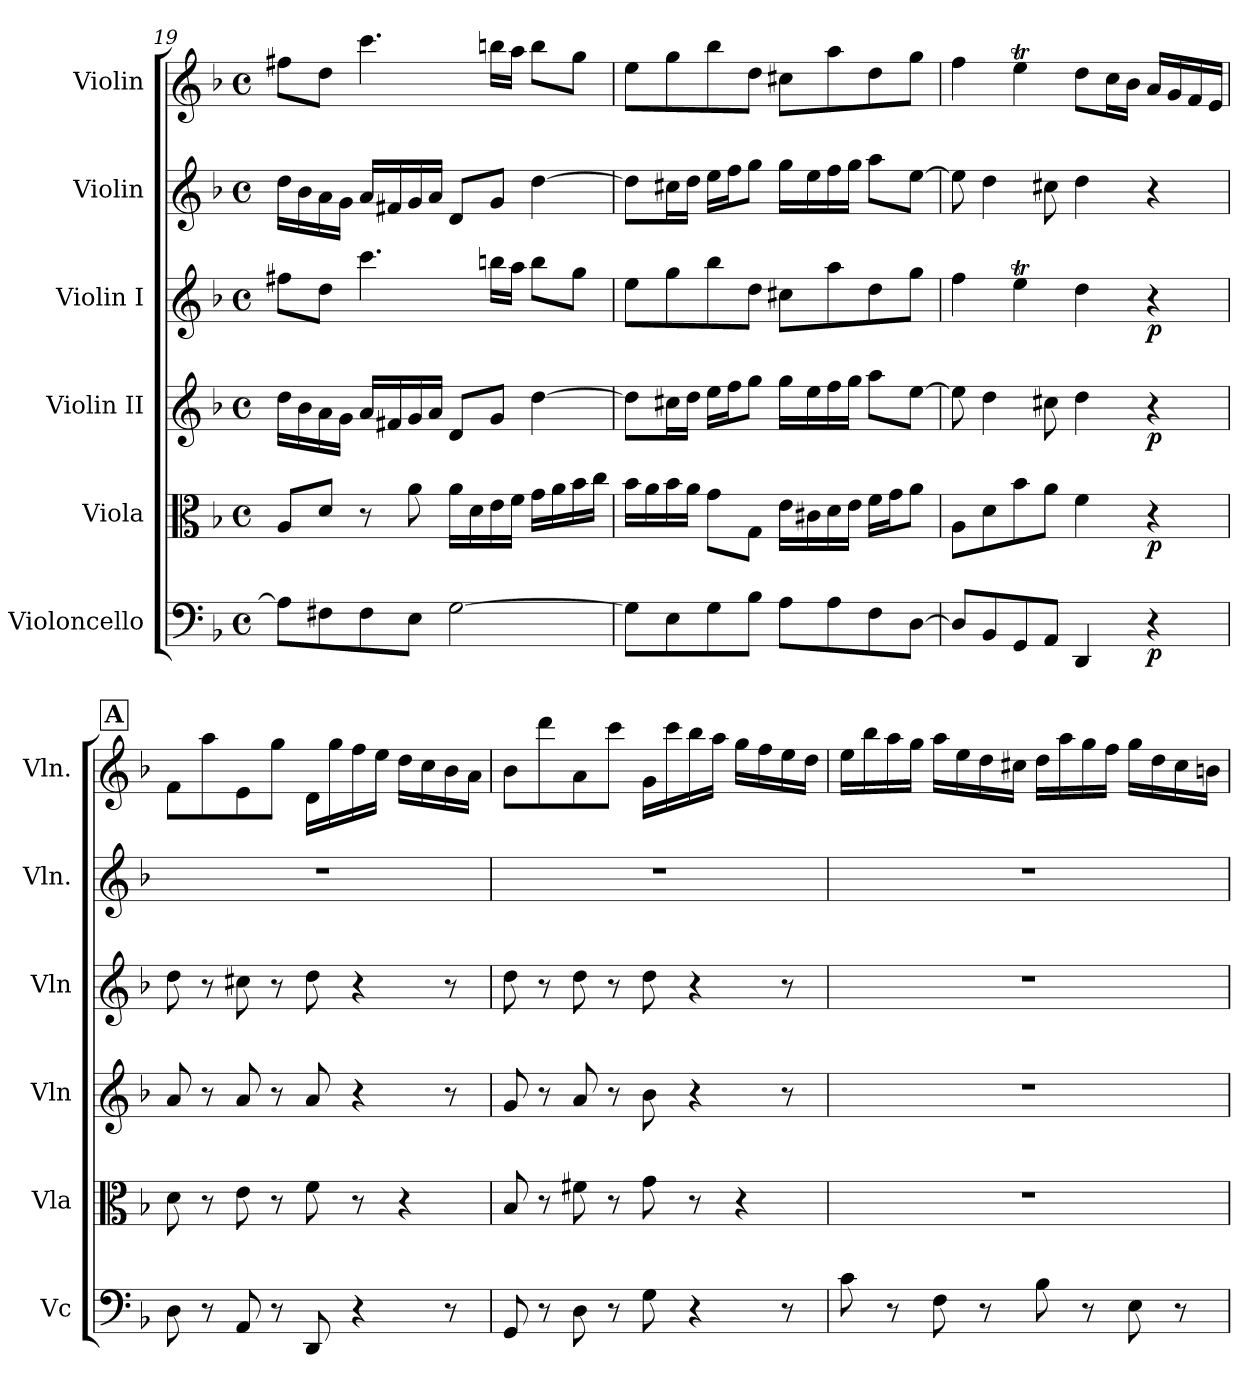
**kern	**dynam	**kern	**dynam	**kern	**dynam	**kern	**dynam	**kern	**kern
*part6	*part6	*part5	*part5	*part4	*part4	*part3	*part3	*part2	*part1
*staff6	*staff6	*staff5	*staff5	*staff4	*staff4	*staff3	*staff3	*staff2	*staff1
*I"Violoncello	*	*I"Viola	*	*I"Violin II	*	*I"Violin I	*	*I"Violin	*I"Violin
*I'Vc	*	*I'Vla	*	*I'Vln	*	*I'Vln	*	*I'Vln.	*I'Vln.
!!LO:LB:g=z
*clefF4	*	*clefC3	*	*clefG2	*	*clefG2	*	*clefG2	*clefG2
*k[b-]	*	*k[b-]	*	*k[b-]	*	*k[b-]	*	*k[b-]	*k[b-]
*M4/4	*	*M4/4	*	*M4/4	*	*M4/4	*	*M4/4	*M4/4
*met(c)	*	*met(c)	*	*met(c)	*	*met(c)	*	*met(c)	*met(c)
=19	=19	=19	=19	=19	=19	=19	=19	=19	=19
8A\L]	.	8A/L	.	16dd\LL	.	8ff#X\L	.	16dd\LL	8ff#X\L
.	.	.	.	16b-\	.	.	.	16b-\	.
8F#X\	.	8d/J	.	16a\	.	8dd\J	.	16a\	8dd\J
.	.	.	.	16g\JJ	.	.	.	16g\JJ	.
8F#\	.	8r	.	16a/LL	.	4.ccc\	.	16a/LL	4.ccc\
.	.	.	.	16f#X/	.	.	.	16f#X/	.
8E\J	.	8a\	.	16g/	.	.	.	16g/	.
.	.	.	.	16a/JJ	.	.	.	16a/JJ	.
[2G\	.	16a\LL	.	8d/L	.	.	.	8d/L	.
.	.	16d\	.	.	.	.	.	.	.
.	.	16e\	.	8g/J	.	16bbn\LL	.	8g/J	16bbn\LL
.	.	16f\JJ	.	.	.	16aa\JJ	.	.	16aa\JJ
.	.	16g\LL	.	[4dd\	.	8bb\L	.	[4dd\	8bb\L
.	.	16a\	.	.	.	.	.	.	.
.	.	16b-\	.	.	.	8gg\J	.	.	8gg\J
.	.	16cc\JJ	.	.	.	.	.	.	.
=20	=20	=20	=20	=20	=20	=20	=20	=20	=20
8G\L]	.	16b-\LL	.	8dd\L]	.	8ee\L	.	8dd\L]	8ee\L
.	.	16a\	.	.	.	.	.	.	.
8E\	.	16b-\	.	16cc#X\L	.	8gg\	.	16cc#X\L	8gg\
.	.	16a\JJ	.	16dd\JJ	.	.	.	16dd\JJ	.
8G\	.	8g\L	.	16ee\LL	.	8bb-\	.	16ee\LL	8bb-\
.	.	.	.	16ff\J	.	.	.	16ff\J	.
8B-\J	.	8G\J	.	8gg\J	.	8dd\J	.	8gg\J	8dd\J
8A\L	.	16e\LL	.	16gg\LL	.	8cc#X\L	.	16gg\LL	8cc#X\L
.	.	16c#X\	.	16ee\	.	.	.	16ee\	.
8A\	.	16d\	.	16ff\	.	8aa\	.	16ff\	8aa\
.	.	16e\JJ	.	16gg\JJ	.	.	.	16gg\JJ	.
8F\	.	16f\LL	.	8aa\L	.	8dd\	.	8aa\L	8dd\
.	.	16g\J	.	.	.	.	.	.	.
[8D\J	.	8a\J	.	[8ee\J	.	8gg\J	.	[8ee\J	8gg\J
!!LO:PB:g=z
=21	=21	=21	=21	=21	=21	=21	=21	=21	=21
8D/L]	.	8A\L	.	8ee\]	.	4ff\	.	8ee\]	4ff\
8BB-/	.	8d\	.	4dd\	.	.	.	4dd\	.
8GG/	.	8b-\	.	.	.	4eet\	.	.	4eet\
8AA/J	.	8a\J	.	8cc#X\	.	.	.	8cc#X\	.
4DD/	.	4f\	.	4dd\	.	4dd\	.	4dd\	8dd\L
.	.	.	.	.	.	.	.	.	16cc\L
.	.	.	.	.	.	.	.	.	16b-\JJ
!	!LO:DY:b	!	!LO:DY:b	!	!LO:DY:b	!	!LO:DY:b	!	!
4r	p	4r	p	4r	p	4r	p	4r	16a/LL
.	.	.	.	.	.	.	.	.	16g/
.	.	.	.	.	.	.	.	.	16f/
.	.	.	.	.	.	.	.	.	16e/JJ
!!LO:REH:place=s1:a:B:fs=14:t=A
=22	=22	=22	=22	=22	=22	=22	=22	=22	=22
8D\	.	8d\	.	8a/	.	8dd\	.	1r	8f\L
8r	.	8r	.	8r	.	8r	.	.	8aa\
8AA/	.	8e\	.	8a/	.	8cc#X\	.	.	8e\
8r	.	8r	.	8r	.	8r	.	.	8gg\J
8DD/	.	8f\	.	8a/	.	8dd\	.	.	16d\LL
.	.	.	.	.	.	.	.	.	16gg\
4r	.	8r	.	4r	.	4r	.	.	16ff\
.	.	.	.	.	.	.	.	.	16ee\JJ
.	.	4r	.	.	.	.	.	.	16dd\LL
.	.	.	.	.	.	.	.	.	16cc\
8r	.	.	.	8r	.	8r	.	.	16b-\
.	.	.	.	.	.	.	.	.	16a\JJ
=23	=23	=23	=23	=23	=23	=23	=23	=23	=23
8GG/	.	8B-/	.	8g/	.	8dd\	.	1r	8b-\L
8r	.	8r	.	8r	.	8r	.	.	8ddd\
8D\	.	8f#X\	.	8a/	.	8dd\	.	.	8a\
8r	.	8r	.	8r	.	8r	.	.	8ccc\J
8G\	.	8g\	.	8b-\	.	8dd\	.	.	16g\LL
.	.	.	.	.	.	.	.	.	16ccc\
4r	.	8r	.	4r	.	4r	.	.	16bb-\
.	.	.	.	.	.	.	.	.	16aa\JJ
.	.	4r	.	.	.	.	.	.	16gg\LL
.	.	.	.	.	.	.	.	.	16ff\
8r	.	.	.	8r	.	8r	.	.	16ee\
.	.	.	.	.	.	.	.	.	16dd\JJ
!!LO:LB:g=z
=24	=24	=24	=24	=24	=24	=24	=24	=24	=24
8c\	.	1r	.	1r	.	1r	.	1r	16ee\LL
.	.	.	.	.	.	.	.	.	16bb-\
8r	.	.	.	.	.	.	.	.	16aa\
.	.	.	.	.	.	.	.	.	16gg\JJ
8F\	.	.	.	.	.	.	.	.	16aa\LL
.	.	.	.	.	.	.	.	.	16ee\
8r	.	.	.	.	.	.	.	.	16dd\
.	.	.	.	.	.	.	.	.	16cc#X\JJ
8B-\	.	.	.	.	.	.	.	.	16dd\LL
.	.	.	.	.	.	.	.	.	16aa\
8r	.	.	.	.	.	.	.	.	16gg\
.	.	.	.	.	.	.	.	.	16ff\JJ
8E\	.	.	.	.	.	.	.	.	16gg\LL
.	.	.	.	.	.	.	.	.	16dd\
8r	.	.	.	.	.	.	.	.	16cc#\
.	.	.	.	.	.	.	.	.	16bn\JJ
=	=	=	=	=	=	=	=	=	=
*-	*-	*-	*-	*-	*-	*-	*-	*-	*-
